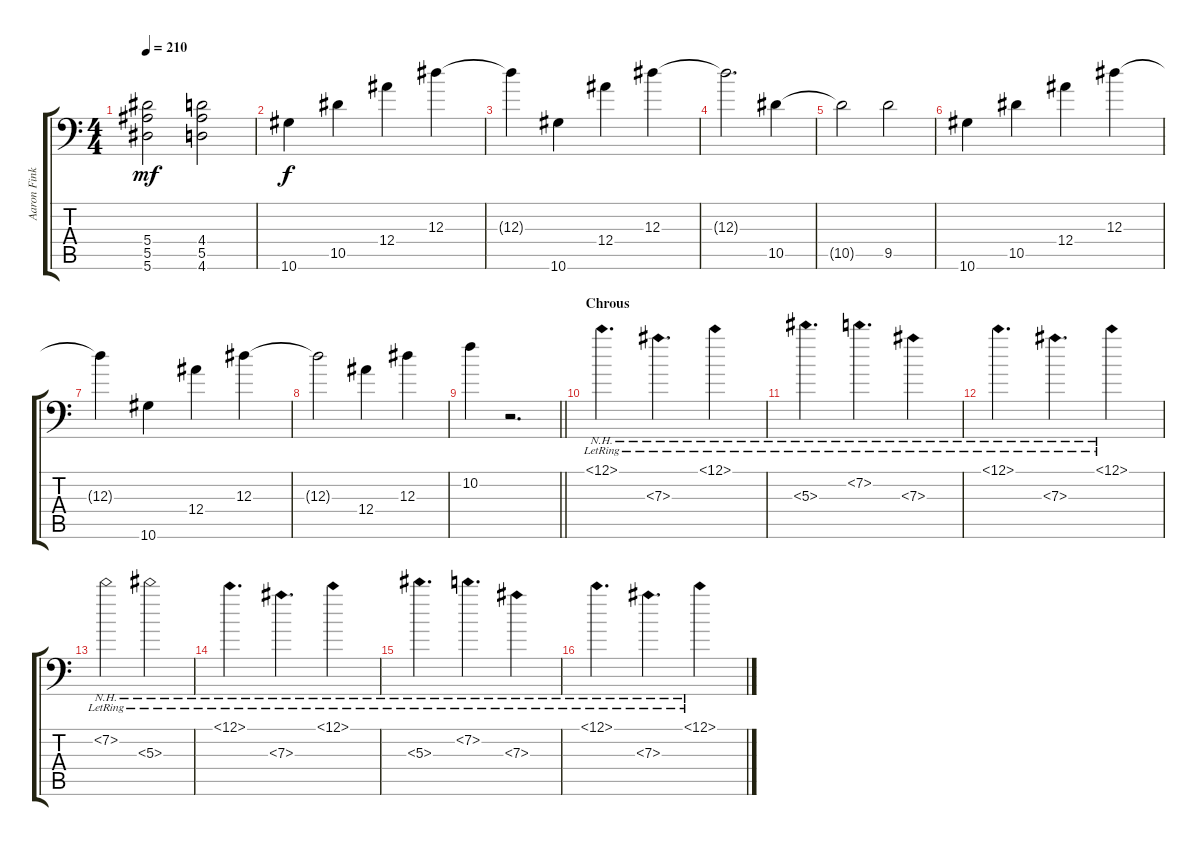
\track ("Aaron Fink" "Aaron Fink") {instrument distortionguitar}
\staff {score tabs}
\tuning (C4 G3 Eb3 Bb2 F2 Bb1) {hide}
\ts (4 4)
\tempo 210
\clef f4
\ks c
(5.4 5.5 5.6).2{dy mf} (4.4 5.5 4.6).2 |
10.6.4{dy f instrument electricguitarjazz} 10.5.4 12.4.4 12.3.4 |
12.3{t}.4 10.6.4 12.4.4 12.3.4 |
12.3{t}.2{d} 10.5.4 |
10.5{t}.2 9.5.2 |
10.6.4 10.5.4 12.4.4 12.3.4 |
12.3{t}.4 10.6.4 12.4.4 12.3.4 |
12.3{t}.2 12.4.4 12.3.4 |
\barLineRight lightlight
10.2.4 r.2{d} |
\section ("" "Chrous")
12.1{nh lr}.4{d instrument distortionguitar} 7.3{nh lr}.4{d} 12.1{nh lr}.4 |
5.3{nh lr}.4{d} 7.2{nh lr}.4{d} 7.3{nh lr}.4 |
12.1{nh lr}.4{d} 7.3{nh lr}.4{d} 12.1{nh lr}.4 |
7.2{nh lr}.2 5.3{nh lr}.2 |
12.1{nh lr}.4{d} 7.3{nh lr}.4{d} 12.1{nh lr}.4 |
5.3{nh lr}.4{d} 7.2{nh lr}.4{d} 7.3{nh lr}.4 |
12.1{nh lr}.4{d} 7.3{nh lr}.4{d} 12.1{nh lr}.4
